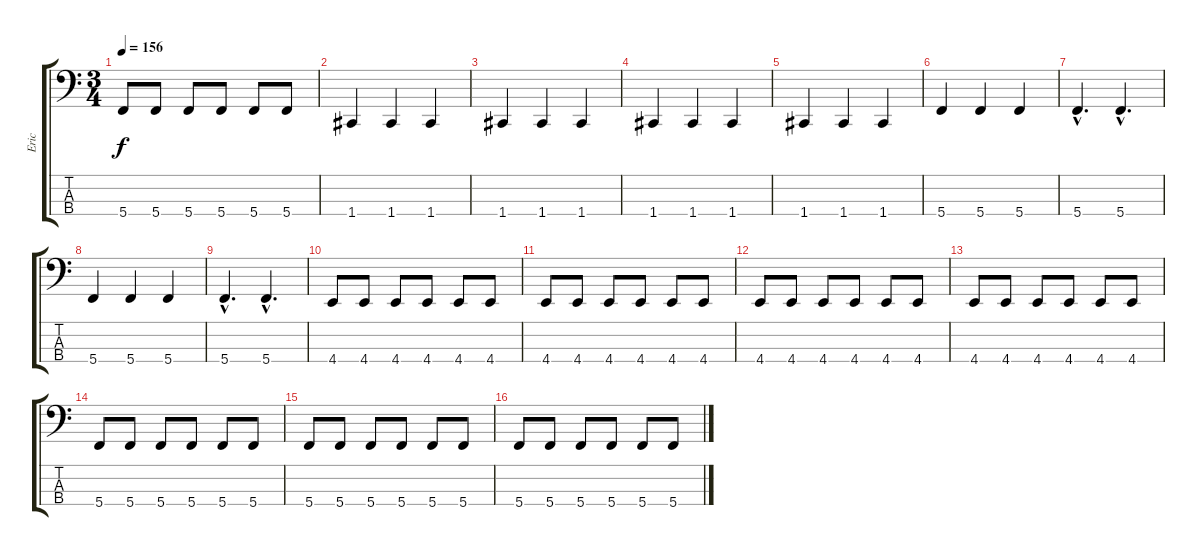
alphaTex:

\track ("Eric" "Eric") {instrument electricbasspick}
\staff {score tabs}
\tuning (F2 C2 G1 C1) {hide}
\ts (3 4)
\tempo 156
\clef f4
\ks c
5.4.8{dy f} 5.4.8 5.4.8 5.4.8 5.4.8 5.4.8 |
1.4.4 1.4.4 1.4.4 |
1.4.4 1.4.4 1.4.4 |
1.4.4 1.4.4 1.4.4 |
1.4.4 1.4.4 1.4.4 |
5.4.4 5.4.4 5.4.4 |
5.4{hac}.4{d} 5.4{hac}.4{d} |
5.4.4 5.4.4 5.4.4 |
5.4{hac}.4{d} 5.4{hac}.4{d} |
4.4.8 4.4.8 4.4.8 4.4.8 4.4.8 4.4.8 |
4.4.8 4.4.8 4.4.8 4.4.8 4.4.8 4.4.8 |
4.4.8 4.4.8 4.4.8 4.4.8 4.4.8 4.4.8 |
4.4.8 4.4.8 4.4.8 4.4.8 4.4.8 4.4.8 |
5.4.8 5.4.8 5.4.8 5.4.8 5.4.8 5.4.8 |
5.4.8 5.4.8 5.4.8 5.4.8 5.4.8 5.4.8 |
5.4.8 5.4.8 5.4.8 5.4.8 5.4.8 5.4.8
